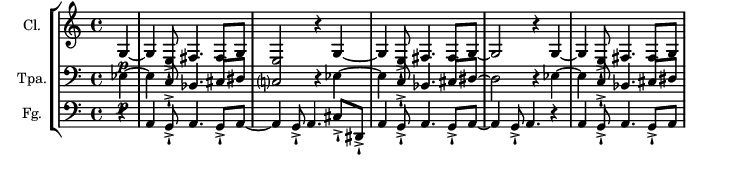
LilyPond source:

\version "2.10.33"

\include "../config/lib.ly"

#(set-global-staff-size 12.5)

global = {
  \time 4/4
  \set Score.currentBarNumber = #137
  \bar ""
  \partial 4
  \bracketUp
}

flauta = {
  \relative c''' {
  }
}

oboe = {
  \relative c' {
  }
}

clarinete = {
  \relative c' {
    g4~\p
    g e8->\st fis4. fis8 g
    e2 r4 g4~
    g e8->\st fis4. fis8 g~
    g2 r4 g4~
    g e8->\st fis4. fis8 g
  }
}

fagote = {
  \clef bass
  \relative c {
    r4
    a4 g8->\st a4. g8->\st a~
    a4 g8->\st a4. cis8->\st dis,->\st
    a'4 g8->\st a4. g8->\st a~
    a4 g8->\st a4. r4
    a4 g8->\st a4. g8->\st a~
  }
}

trompa = {
  \relative c {
    \clef bass
    ees4~\p
    ees c8->\st bes4. cis8 dis
    c?2 r4 ees4~
    ees c8->\st bes4. cis8 dis~
    dis2 r4 ees4~
    ees c8->\st bes4. cis8 dis
  }
}

\score {
  \new StaffGroup <<
    \new Staff <<
      \set Staff.instrumentName = \markup {\hcenter-in #5 "Cl."}
      \global
      \clarinete
    >>
    \new Staff <<
      \set Staff.instrumentName = \markup {\hcenter-in #5 "Tpa."}
      \global
      \trompa
    >>
    \new Staff <<
      \set Staff.instrumentName = \markup {\hcenter-in #5 "Fg."}
      \global
      \fagote
    >>
  >>
  \layout {
    \context {
      \Staff \consists "Horizontal_bracket_engraver"
    }
  }
}
\paper {
  paper-width = 12.6\cm
  paper-height = 3\cm
  line-width = 13.5\cm
  top-margin = -.1\cm
  left-margin = -1.2\cm
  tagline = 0
  print-page-number = #'nil
  head-separation = -1\cm
  indent = #0
}
